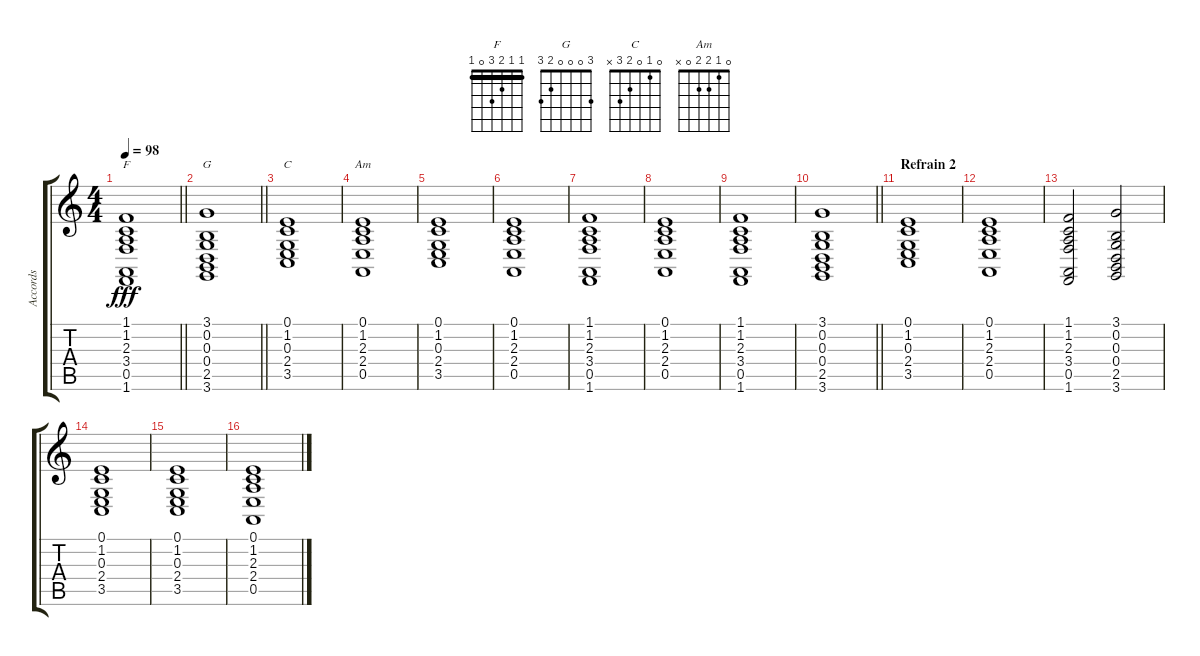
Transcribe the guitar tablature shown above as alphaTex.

\track ("Accords" "Accords") {instrument lead1square}
\staff {score tabs}
\tuning (E4 B3 G3 D3 A2 E2) {hide}
\chord ("F" 1 1 2 3 0 1) {barre 1}
\chord ("G" 3 0 0 0 2 3)
\chord ("C" 0 1 0 2 3 x)
\chord ("Am" 0 1 2 2 0 x)
\ts (4 4)
\tempo 98
\clef g2
\barLineRight lightlight
\ks c
(1.1 1.2 2.3 3.4 0.5 1.6).1{ch "F" dy fff} |
\barLineRight lightlight
(3.1 0.2 0.3 0.4 2.5 3.6).1{ch "G"} |
(0.1 1.2 0.3 2.4 3.5).1{ch "C"} |
(0.1 1.2 2.3 2.4 0.5).1{ch "Am"} |
(0.1 1.2 0.3 2.4 3.5).1 |
(0.1 1.2 2.3 2.4 0.5).1 |
(1.1 1.2 2.3 3.4 0.5 1.6).1 |
(0.1 1.2 2.3 2.4 0.5).1 |
(1.1 1.2 2.3 3.4 0.5 1.6).1 |
\barLineRight lightlight
(3.1 0.2 0.3 0.4 2.5 3.6).1 |
\section ("" "Refrain 2")
(0.1 1.2 0.3 2.4 3.5).1 |
(0.1 1.2 2.3 2.4 0.5).1 |
(1.1 1.2 2.3 3.4 0.5 1.6).2 (3.1 0.2 0.3 0.4 2.5 3.6).2 |
(0.1 1.2 0.3 2.4 3.5).1 |
(0.1 1.2 0.3 2.4 3.5).1 |
(0.1 1.2 2.3 2.4 0.5).1
